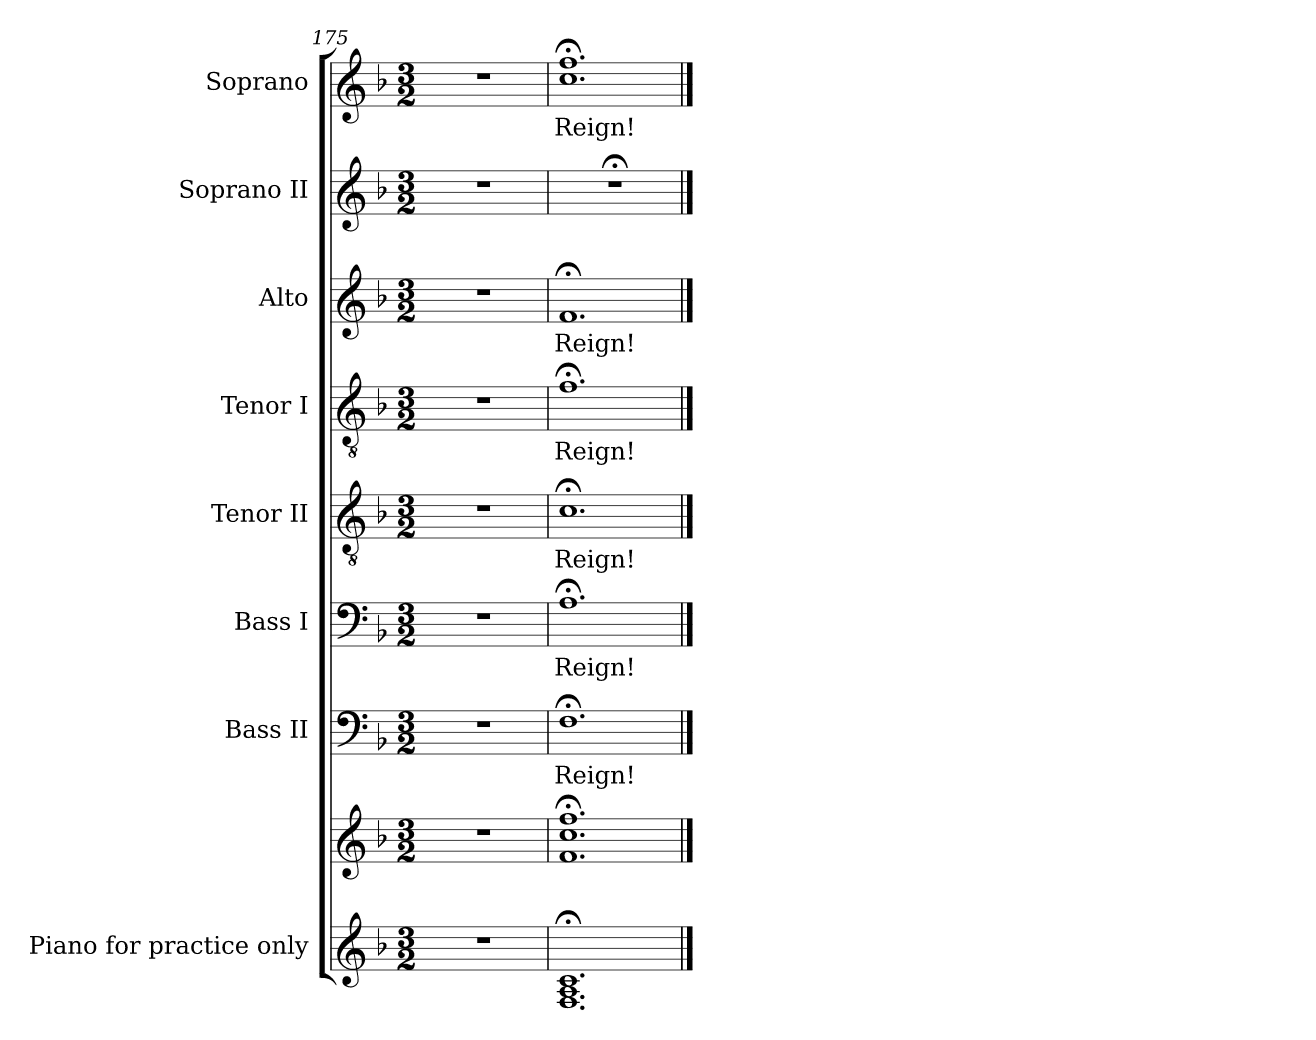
**kern	**kern	**kern	**text	**kern	**text	**kern	**text	**kern	**text	**kern	**text	**kern	**kern	**text
*part8	*part8	*part7	*part7	*part6	*part6	*part5	*part5	*part4	*part4	*part3	*part3	*part2	*part1	*part1
*staff9	*staff8	*staff7	*staff7	*staff6	*staff6	*staff5	*staff5	*staff4	*staff4	*staff3	*staff3	*staff2	*staff1	*staff1
*I"Piano for practice only	*	*I"Bass II	*	*I"Bass I	*	*I"Tenor II	*	*I"Tenor I	*	*I"Alto	*	*I"Soprano II	*I"Soprano	*
*I'Pno	*	*	*	*	*	*	*	*	*	*	*	*	*	*
*clefG2	*clefG2	*clefF4	*	*clefF4	*	*clefGv2	*	*clefGv2	*	*clefG2	*	*clefG2	*clefG2	*
*k[b-]	*k[b-]	*k[b-]	*	*k[b-]	*	*k[b-]	*	*k[b-]	*	*k[b-]	*	*k[b-]	*k[b-]	*
*M3/2	*M3/2	*M3/2	*	*M3/2	*	*M3/2	*	*M3/2	*	*M3/2	*	*M3/2	*M3/2	*
=175	=175	=175	=175	=175	=175	=175	=175	=175	=175	=175	=175	=175	=175	=175
1.r	1.r	1.r	.	1.r	.	1.r	.	1.r	.	1.r	.	1.r	1.r	.
=176	=176	=176	=176	=176	=176	=176	=176	=176	=176	=176	=176	=176	=176	=176
*^	*^	*	*	*	*	*	*	*	*	*	*	*	*	*
!	!	!	!	!	!LO:LY:b	!	!LO:LY:b	!	!LO:LY:b	!	!LO:LY:b	!	!LO:LY:b	!	!	!LO:LY:b
1.c;<	1.F 1.A	1.cc;< 1.ff;<	1.f	1.F;<	Reign!	1.A;<	Reign!	1.c;<	Reign!	1.f;<	Reign!	1.f;<	Reign!	1.r;<	1.cc;< 1.ff;<	Reign!
*v	*v	*	*	*	*	*	*	*	*	*	*	*	*	*	*	*
*	*v	*v	*	*	*	*	*	*	*	*	*	*	*	*	*
==	==	==	==	==	==	==	==	==	==	==	==	==	==	==
*-	*-	*-	*-	*-	*-	*-	*-	*-	*-	*-	*-	*-	*-	*-
